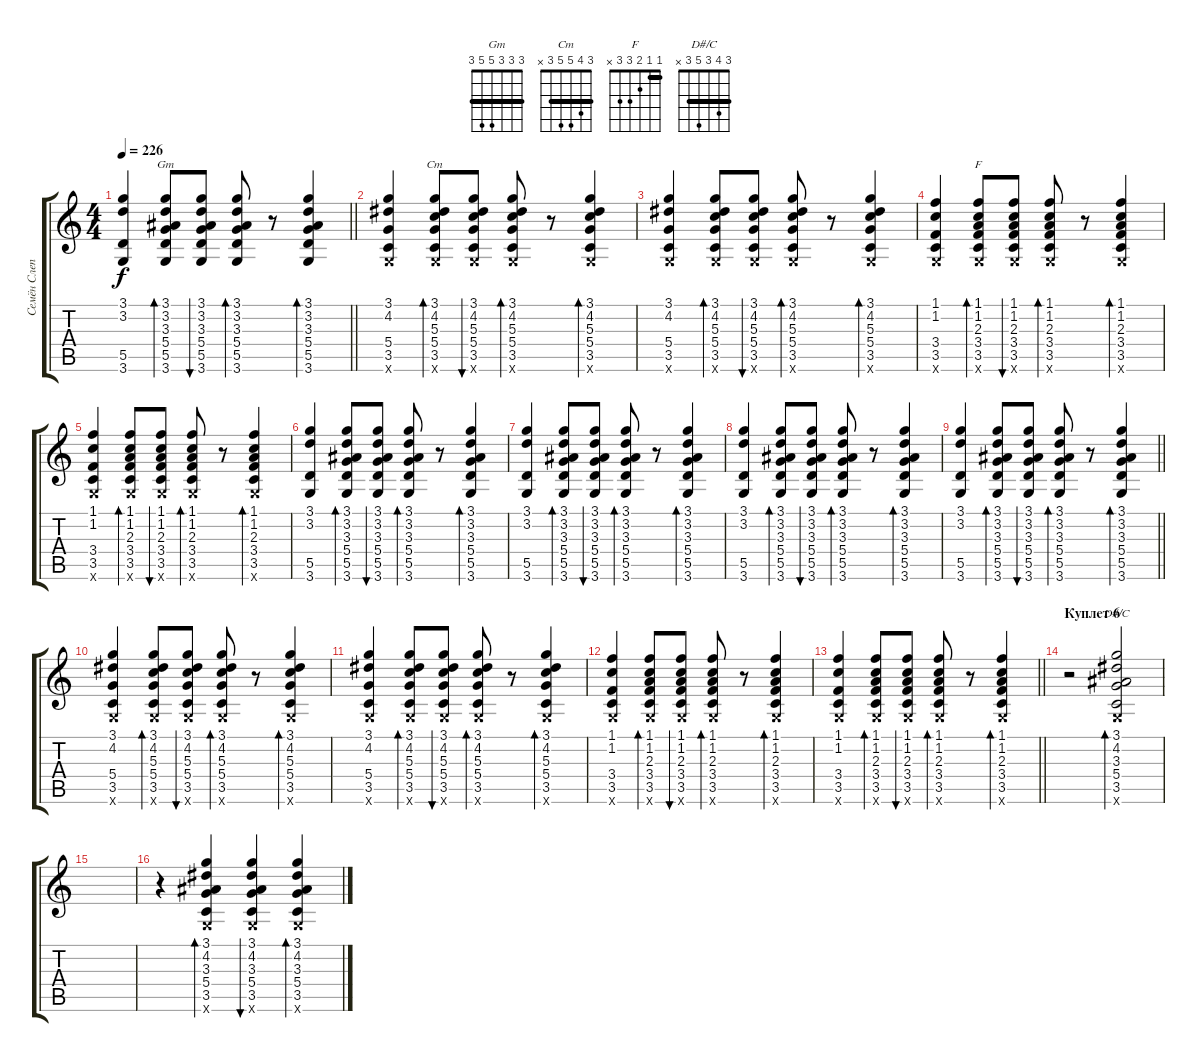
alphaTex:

\track ("Семён Слепаков" "Семён Слеп") {instrument acousticguitarsteel}
\staff {score tabs}
\tuning (E4 B3 G3 D3 A2 E2) {hide}
\chord ("Gm" 3 3 3 5 5 3) {barre 3}
\chord ("Cm" 3 4 5 5 3 x) {barre 3}
\chord ("F" 1 1 2 3 3 x) {barre 1}
\chord ("D#/C" 3 4 3 5 3 x) {barre 3}
\ts (4 4)
\tempo 226
\clef g2
\barLineRight lightlight
\ks c
(3.1 3.2 5.5 3.6).4{dy f} (3.1 3.2 3.3 5.4 5.5 3.6).8{bd 60 ch "Gm"} (3.1 3.2 3.3 5.4 5.5 3.6).8{bu 60} (3.1 3.2 3.3 5.4 5.5 3.6).8{bd 60} r.8 (3.1 3.2 3.3 5.4 5.5 3.6).4{bd 60} |
(3.1 4.2 5.4 3.5 3.6{x}).4 (3.1 4.2 5.3 5.4 3.5 3.6{x}).8{bd 60 ch "Cm"} (3.1 4.2 5.3 5.4 3.5 3.6{x}).8{bu 60} (3.1 4.2 5.3 5.4 3.5 3.6{x}).8{bd 60} r.8 (3.1 4.2 5.3 5.4 3.5 3.6{x}).4{bd 60} |
(3.1 4.2 5.4 3.5 3.6{x}).4 (3.1 4.2 5.3 5.4 3.5 3.6{x}).8{bd 60} (3.1 4.2 5.3 5.4 3.5 3.6{x}).8{bu 60} (3.1 4.2 5.3 5.4 3.5 3.6{x}).8{bd 60} r.8 (3.1 4.2 5.3 5.4 3.5 3.6{x}).4{bd 60} |
(1.1 1.2 3.4 3.5 3.6{x}).4 (1.1 1.2 2.3 3.4 3.5 3.6{x}).8{bd 60 ch "F"} (1.1 1.2 2.3 3.4 3.5 3.6{x}).8{bu 60} (1.1 1.2 2.3 3.4 3.5 3.6{x}).8{bd 60} r.8 (1.1 1.2 2.3 3.4 3.5 3.6{x}).4{bd 60} |
(1.1 1.2 3.4 3.5 3.6{x}).4 (1.1 1.2 2.3 3.4 3.5 3.6{x}).8{bd 60} (1.1 1.2 2.3 3.4 3.5 3.6{x}).8{bu 60} (1.1 1.2 2.3 3.4 3.5 3.6{x}).8{bd 60} r.8 (1.1 1.2 2.3 3.4 3.5 3.6{x}).4{bd 60} |
(3.1 3.2 5.5 3.6).4 (3.1 3.2 3.3 5.4 5.5 3.6).8{bd 60} (3.1 3.2 3.3 5.4 5.5 3.6).8{bu 60} (3.1 3.2 3.3 5.4 5.5 3.6).8{bd 60} r.8 (3.1 3.2 3.3 5.4 5.5 3.6).4{bd 60} |
(3.1 3.2 5.5 3.6).4 (3.1 3.2 3.3 5.4 5.5 3.6).8{bd 60} (3.1 3.2 3.3 5.4 5.5 3.6).8{bu 60} (3.1 3.2 3.3 5.4 5.5 3.6).8{bd 60} r.8 (3.1 3.2 3.3 5.4 5.5 3.6).4{bd 60} |
(3.1 3.2 5.5 3.6).4 (3.1 3.2 3.3 5.4 5.5 3.6).8{bd 60} (3.1 3.2 3.3 5.4 5.5 3.6).8{bu 60} (3.1 3.2 3.3 5.4 5.5 3.6).8{bd 60} r.8 (3.1 3.2 3.3 5.4 5.5 3.6).4{bd 60} |
\barLineRight lightlight
(3.1 3.2 5.5 3.6).4 (3.1 3.2 3.3 5.4 5.5 3.6).8{bd 60} (3.1 3.2 3.3 5.4 5.5 3.6).8{bu 60} (3.1 3.2 3.3 5.4 5.5 3.6).8{bd 60} r.8 (3.1 3.2 3.3 5.4 5.5 3.6).4{bd 60} |
(3.1 4.2 5.4 3.5 3.6{x}).4 (3.1 4.2 5.3 5.4 3.5 3.6{x}).8{bd 60} (3.1 4.2 5.3 5.4 3.5 3.6{x}).8{bu 60} (3.1 4.2 5.3 5.4 3.5 3.6{x}).8{bd 60} r.8 (3.1 4.2 5.3 5.4 3.5 3.6{x}).4{bd 60} |
(3.1 4.2 5.4 3.5 3.6{x}).4 (3.1 4.2 5.3 5.4 3.5 3.6{x}).8{bd 60} (3.1 4.2 5.3 5.4 3.5 3.6{x}).8{bu 60} (3.1 4.2 5.3 5.4 3.5 3.6{x}).8{bd 60} r.8 (3.1 4.2 5.3 5.4 3.5 3.6{x}).4{bd 60} |
(1.1 1.2 3.4 3.5 3.6{x}).4 (1.1 1.2 2.3 3.4 3.5 3.6{x}).8{bd 60} (1.1 1.2 2.3 3.4 3.5 3.6{x}).8{bu 60} (1.1 1.2 2.3 3.4 3.5 3.6{x}).8{bd 60} r.8 (1.1 1.2 2.3 3.4 3.5 3.6{x}).4{bd 60} |
\barLineRight lightlight
(1.1 1.2 3.4 3.5 3.6{x}).4 (1.1 1.2 2.3 3.4 3.5 3.6{x}).8{bd 60} (1.1 1.2 2.3 3.4 3.5 3.6{x}).8{bu 60} (1.1 1.2 2.3 3.4 3.5 3.6{x}).8{bd 60} r.8 (1.1 1.2 2.3 3.4 3.5 3.6{x}).4{bd 60} |
\section ("" "Куплет 6")
r.2 (3.1 4.2 3.3 5.4 3.5 3.6{x}).2{bd 240 ch "D#/C"} |
|
r.4 (3.1 4.2 3.3 5.4 3.5 3.6{x}).4{bd 60} (3.1 4.2 3.3 5.4 3.5 3.6{x}).4{bu 60} (3.1 4.2 3.3 5.4 3.5 3.6{x}).4{bd 60}
